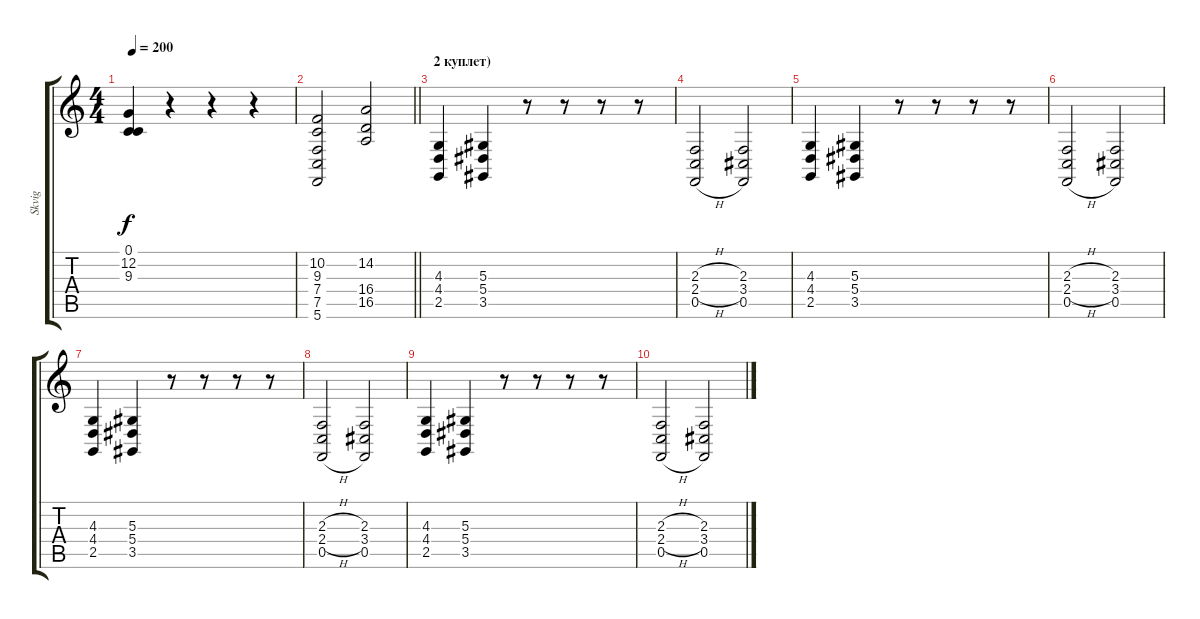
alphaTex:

\track ("Skvig" "Skvig") {instrument tremolostrings}
\staff {score tabs}
\tuning (C4 G3 Eb3 Bb2 F2 C2) {hide}
\ts (4 4)
\tempo 200
\clef g2
\ks c
(0.1 12.2 9.3).4{dy f} r.4 r.4 r.4 |
\barLineRight lightlight
(10.2 9.3 7.4 7.5 5.6).2 (14.2 16.4 16.5).2 |
\section ("" "2 куплет)")
(4.3 4.4 2.5).4 (5.3 5.4 3.5).4 r.8 r.8 r.8 r.8 |
(2.3{h} 2.4{h} 0.5{h}).2 (2.3 3.4 0.5).2 |
(4.3 4.4 2.5).4 (5.3 5.4 3.5).4 r.8 r.8 r.8 r.8 |
(2.3{h} 2.4{h} 0.5{h}).2 (2.3 3.4 0.5).2 |
(4.3 4.4 2.5).4 (5.3 5.4 3.5).4 r.8 r.8 r.8 r.8 |
(2.3{h} 2.4{h} 0.5{h}).2 (2.3 3.4 0.5).2 |
(4.3 4.4 2.5).4 (5.3 5.4 3.5).4 r.8 r.8 r.8 r.8 |
(2.3{h} 2.4{h} 0.5{h}).2 (2.3 3.4 0.5).2
